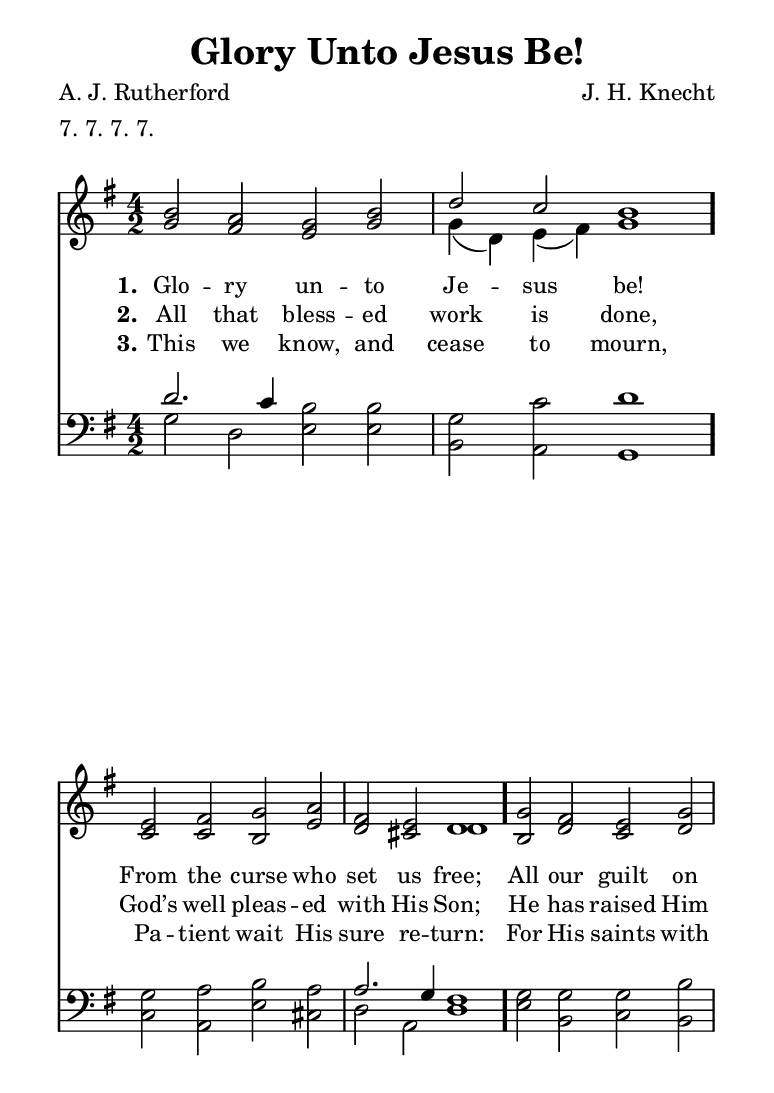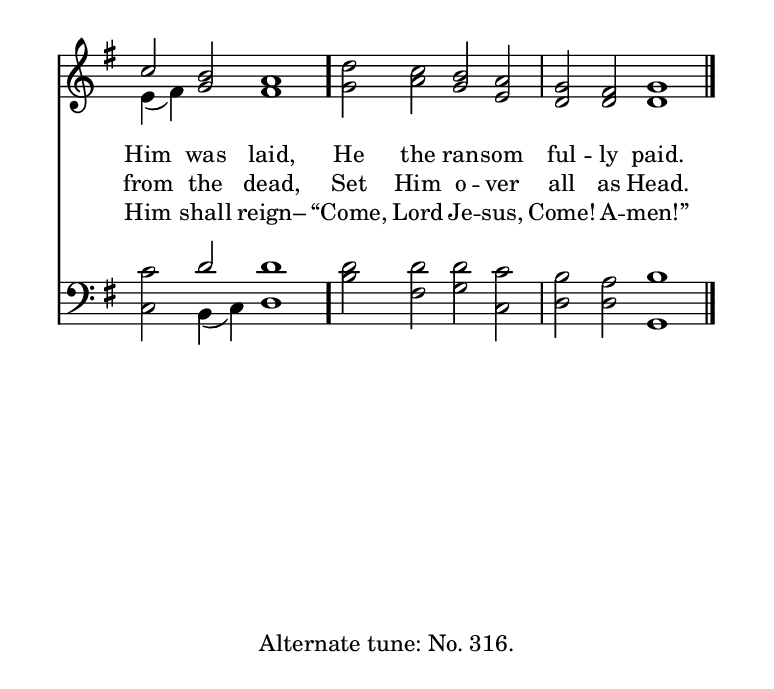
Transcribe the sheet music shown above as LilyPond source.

\include "common/global.ily"
\paper {
  \include "common/paper.ily"
  ragged-last-bottom = ##t
  systems-per-page = ##f
  system-count = #(cond (is-eogsized 2) (#t #f))
}

\header{
  hymnnumber = "178"
  title = "Glory Unto Jesus Be!"
  tunename = "Vienna"
  meter = "7. 7. 7. 7."
  poet = "A. J. Rutherford"
  composer = "J. H. Knecht"
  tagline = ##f
}

global = {
  \include "common/overrides.ily"
  \override Staff.TimeSignature.style = #'numbered
  \time 4/2
  \override Score.MetronomeMark.transparent = ##t % hide all fermata changes too
  \tempo 2=80
  \key g \major
  \autoBeamOff
}

notesSoprano = {
\global
\relative c'' {

  b2 a g b | d c b1 |
  e,2 fis g a | fis e d1 |
  g2 fis e g | c b a1 |
  d2 c b a | g fis g1 |

  \bar "|."

}
}

notesAlto = {
\global
\relative e' {

  g2 fis e g | g4( d) e( fis) g1 |
  c,2 c b e | d cis d1 |
  b2 d c d | e4( fis) g2 fis1 |
  g2 a g e | d d d1 |

}
}

notesTenor = {
\global
\relative a {

  d2. c4 b2 b | g c d1 |
  g,2 a b a | a2. g4 fis1 |
  g2 g g b | c d d1 |
  d2 d d c | b a b1 |

}
}

notesBass = {
\global
\relative f {

  g2 d e e | b a g1 |
  c2 a e' cis | d a d1 |
  e2 b c b | c b4( c) d1 |
  b'2 fis g c, | d d g,1 |

}
}

wordsA = \lyricmode {
\set stanza = "1."

Glo -- ry un -- to Je -- sus be! \bar "."
From the curse who set us free; \bar "."
All our guilt on Him was laid, \bar "."
He the ran -- som ful -- ly paid. \bar "."

}

wordsB = \lyricmode {
\set stanza = "2."

All that bless -- ed work is done,
God’s well pleas -- ed with His Son;
He has raised Him from the dead,
Set Him o -- ver all as Head.

}

wordsC = \lyricmode {
\set stanza = "3."

This we know, and cease to mourn,
Pa -- tient wait His sure re -- turn:
For His saints with Him shall reign–
“Come, Lord Je -- sus, Come! A -- men!”

}

\score {
  \context ChoirStaff <<
    \context Staff = upper <<
      \set ChoirStaff.systemStartDelimiter = #'SystemStartBar
      \partcombine #'(2 . 9) \notesSoprano \notesAlto
      \context NullVoice = sopranos { \voiceOne << \notesSoprano >> }
      \context NullVoice = altos { \voiceTwo << \notesAlto >> }
      \context Lyrics = one   \lyricsto sopranos \wordsA
      \context Lyrics = two   \lyricsto sopranos \wordsB
      \context Lyrics = three \lyricsto sopranos \wordsC
    >>
    \context Staff = men <<
      \clef bass
      \partcombine #'(2 . 9) \notesTenor \notesBass
      \context NullVoice = tenors { \voiceOne << \notesTenor >> }
      \context NullVoice = basses { \voiceTwo << \notesBass >> }
    >>
  >>
  \layout {
    \include "common/layout.ily"
  }
  \midi{
    \include "common/midi.ily"
  }
}

\noPageBreak

\markup { \vspace #2 \fill-line { \raise #2 \line { Alternate tune: No. 316. } } }

\version "2.19.49"  % necessary for upgrading to future LilyPond versions.

% vi:set et ts=2 sw=2 ai nocindent syntax=lilypond:
